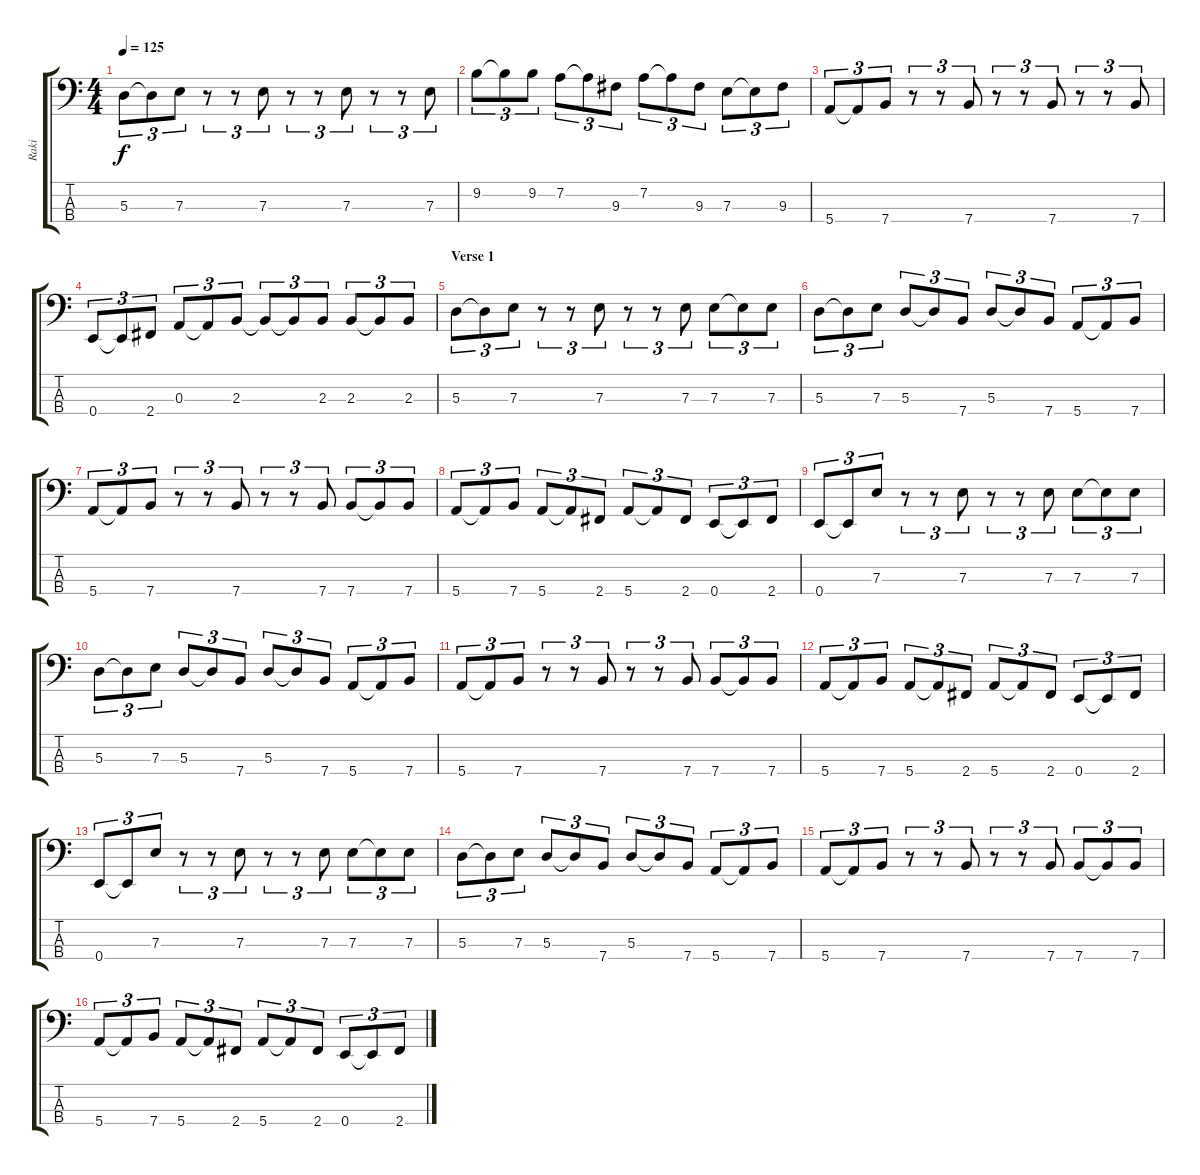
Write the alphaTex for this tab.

\track ("Raki" "Raki") {instrument electricbassfinger}
\staff {score tabs}
\tuning (G2 D2 A1 E1) {hide}
\ts (4 4)
\tempo 125
\clef f4
\ks c
5.3.8{tu (3 2) dy f} 5.3{t}.8{tu (3 2)} 7.3.8{tu (3 2)} r.8{tu (3 2)} r.8{tu (3 2)} 7.3.8{tu (3 2)} r.8{tu (3 2)} r.8{tu (3 2)} 7.3.8{tu (3 2)} r.8{tu (3 2)} r.8{tu (3 2)} 7.3.8{tu (3 2)} |
9.2.8{tu (3 2)} 9.2{t}.8{tu (3 2)} 9.2.8{tu (3 2)} 7.2.8{tu (3 2)} 7.2{t}.8{tu (3 2)} 9.3.8{tu (3 2)} 7.2.8{tu (3 2)} 7.2{t}.8{tu (3 2)} 9.3.8{tu (3 2)} 7.3.8{tu (3 2)} 7.3{t}.8{tu (3 2)} 9.3.8{tu (3 2)} |
5.4.8{tu (3 2)} 5.4{t}.8{tu (3 2)} 7.4.8{tu (3 2)} r.8{tu (3 2)} r.8{tu (3 2)} 7.4.8{tu (3 2)} r.8{tu (3 2)} r.8{tu (3 2)} 7.4.8{tu (3 2)} r.8{tu (3 2)} r.8{tu (3 2)} 7.4.8{tu (3 2)} |
0.4.8{tu (3 2)} 0.4{t}.8{tu (3 2)} 2.4.8{tu (3 2)} 0.3.8{tu (3 2)} 0.3{t}.8{tu (3 2)} 2.3.8{tu (3 2)} 2.3{t}.8{tu (3 2)} 2.3{t}.8{tu (3 2)} 2.3.8{tu (3 2)} 2.3.8{tu (3 2)} 2.3{t}.8{tu (3 2)} 2.3.8{tu (3 2)} |
\section ("" "Verse 1")
5.3.8{tu (3 2)} 5.3{t}.8{tu (3 2)} 7.3.8{tu (3 2)} r.8{tu (3 2)} r.8{tu (3 2)} 7.3.8{tu (3 2)} r.8{tu (3 2)} r.8{tu (3 2)} 7.3.8{tu (3 2)} 7.3.8{tu (3 2)} 7.3{t}.8{tu (3 2)} 7.3.8{tu (3 2)} |
5.3.8{tu (3 2)} 5.3{t}.8{tu (3 2)} 7.3.8{tu (3 2)} 5.3.8{tu (3 2)} 5.3{t}.8{tu (3 2)} 7.4.8{tu (3 2)} 5.3.8{tu (3 2)} 5.3{t}.8{tu (3 2)} 7.4.8{tu (3 2)} 5.4.8{tu (3 2)} 5.4{t}.8{tu (3 2)} 7.4.8{tu (3 2)} |
5.4.8{tu (3 2)} 5.4{t}.8{tu (3 2)} 7.4.8{tu (3 2)} r.8{tu (3 2)} r.8{tu (3 2)} 7.4.8{tu (3 2)} r.8{tu (3 2)} r.8{tu (3 2)} 7.4.8{tu (3 2)} 7.4.8{tu (3 2)} 7.4{t}.8{tu (3 2)} 7.4.8{tu (3 2)} |
5.4.8{tu (3 2)} 5.4{t}.8{tu (3 2)} 7.4.8{tu (3 2)} 5.4.8{tu (3 2)} 5.4{t}.8{tu (3 2)} 2.4.8{tu (3 2)} 5.4.8{tu (3 2)} 5.4{t}.8{tu (3 2)} 2.4.8{tu (3 2)} 0.4.8{tu (3 2)} 0.4{t}.8{tu (3 2)} 2.4.8{tu (3 2)} |
0.4.8{tu (3 2)} 0.4{t}.8{tu (3 2)} 7.3.8{tu (3 2)} r.8{tu (3 2)} r.8{tu (3 2)} 7.3.8{tu (3 2)} r.8{tu (3 2)} r.8{tu (3 2)} 7.3.8{tu (3 2)} 7.3.8{tu (3 2)} 7.3{t}.8{tu (3 2)} 7.3.8{tu (3 2)} |
5.3.8{tu (3 2)} 5.3{t}.8{tu (3 2)} 7.3.8{tu (3 2)} 5.3.8{tu (3 2)} 5.3{t}.8{tu (3 2)} 7.4.8{tu (3 2)} 5.3.8{tu (3 2)} 5.3{t}.8{tu (3 2)} 7.4.8{tu (3 2)} 5.4.8{tu (3 2)} 5.4{t}.8{tu (3 2)} 7.4.8{tu (3 2)} |
5.4.8{tu (3 2)} 5.4{t}.8{tu (3 2)} 7.4.8{tu (3 2)} r.8{tu (3 2)} r.8{tu (3 2)} 7.4.8{tu (3 2)} r.8{tu (3 2)} r.8{tu (3 2)} 7.4.8{tu (3 2)} 7.4.8{tu (3 2)} 7.4{t}.8{tu (3 2)} 7.4.8{tu (3 2)} |
5.4.8{tu (3 2)} 5.4{t}.8{tu (3 2)} 7.4.8{tu (3 2)} 5.4.8{tu (3 2)} 5.4{t}.8{tu (3 2)} 2.4.8{tu (3 2)} 5.4.8{tu (3 2)} 5.4{t}.8{tu (3 2)} 2.4.8{tu (3 2)} 0.4.8{tu (3 2)} 0.4{t}.8{tu (3 2)} 2.4.8{tu (3 2)} |
0.4.8{tu (3 2)} 0.4{t}.8{tu (3 2)} 7.3.8{tu (3 2)} r.8{tu (3 2)} r.8{tu (3 2)} 7.3.8{tu (3 2)} r.8{tu (3 2)} r.8{tu (3 2)} 7.3.8{tu (3 2)} 7.3.8{tu (3 2)} 7.3{t}.8{tu (3 2)} 7.3.8{tu (3 2)} |
5.3.8{tu (3 2)} 5.3{t}.8{tu (3 2)} 7.3.8{tu (3 2)} 5.3.8{tu (3 2)} 5.3{t}.8{tu (3 2)} 7.4.8{tu (3 2)} 5.3.8{tu (3 2)} 5.3{t}.8{tu (3 2)} 7.4.8{tu (3 2)} 5.4.8{tu (3 2)} 5.4{t}.8{tu (3 2)} 7.4.8{tu (3 2)} |
5.4.8{tu (3 2)} 5.4{t}.8{tu (3 2)} 7.4.8{tu (3 2)} r.8{tu (3 2)} r.8{tu (3 2)} 7.4.8{tu (3 2)} r.8{tu (3 2)} r.8{tu (3 2)} 7.4.8{tu (3 2)} 7.4.8{tu (3 2)} 7.4{t}.8{tu (3 2)} 7.4.8{tu (3 2)} |
5.4.8{tu (3 2)} 5.4{t}.8{tu (3 2)} 7.4.8{tu (3 2)} 5.4.8{tu (3 2)} 5.4{t}.8{tu (3 2)} 2.4.8{tu (3 2)} 5.4.8{tu (3 2)} 5.4{t}.8{tu (3 2)} 2.4.8{tu (3 2)} 0.4.8{tu (3 2)} 0.4{t}.8{tu (3 2)} 2.4.8{tu (3 2)}
